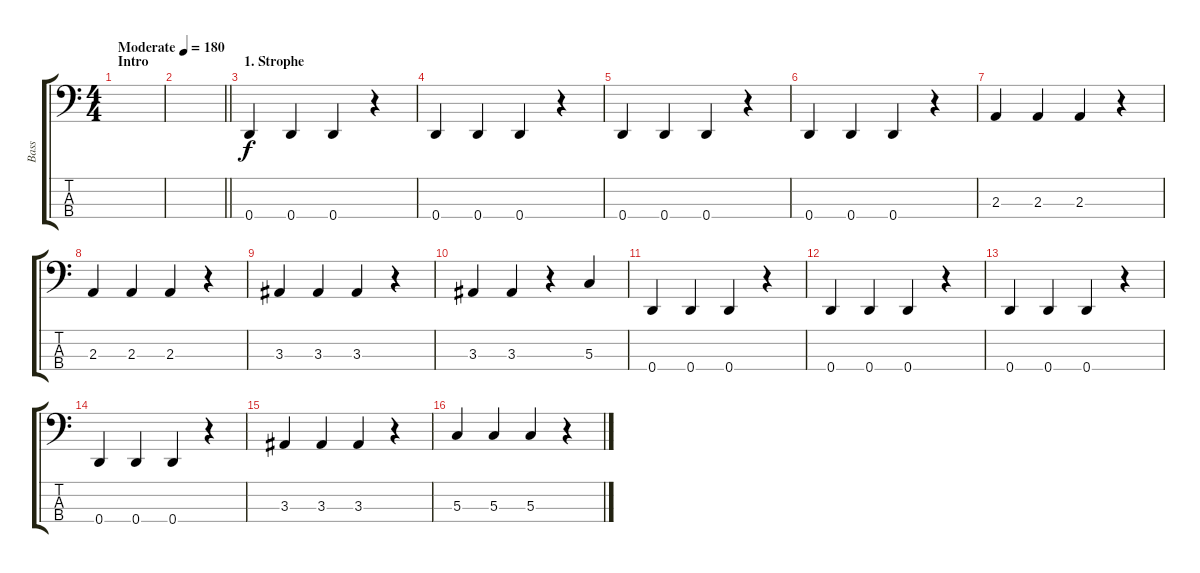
\track ("Bass" "Bass") {instrument electricbassfinger}
\staff {score tabs}
\tuning (F2 C2 G1 D1) {hide}
\ts (4 4)
\section ("" "Intro")
\tempo (180 "Moderate")
\clef f4
\ks c
|
\barLineRight lightlight
|
\section ("" "1. Strophe")
0.4.4 0.4.4 0.4.4 r.4 |
0.4.4 0.4.4 0.4.4 r.4 |
0.4.4 0.4.4 0.4.4 r.4 |
0.4.4 0.4.4 0.4.4 r.4 |
2.3.4 2.3.4 2.3.4 r.4 |
2.3.4 2.3.4 2.3.4 r.4 |
3.3.4 3.3.4 3.3.4 r.4 |
3.3.4 3.3.4 r.4 5.3.4 |
0.4.4 0.4.4 0.4.4 r.4 |
0.4.4 0.4.4 0.4.4 r.4 |
0.4.4 0.4.4 0.4.4 r.4 |
0.4.4 0.4.4 0.4.4 r.4 |
3.3.4 3.3.4 3.3.4 r.4 |
5.3.4 5.3.4 5.3.4 r.4
